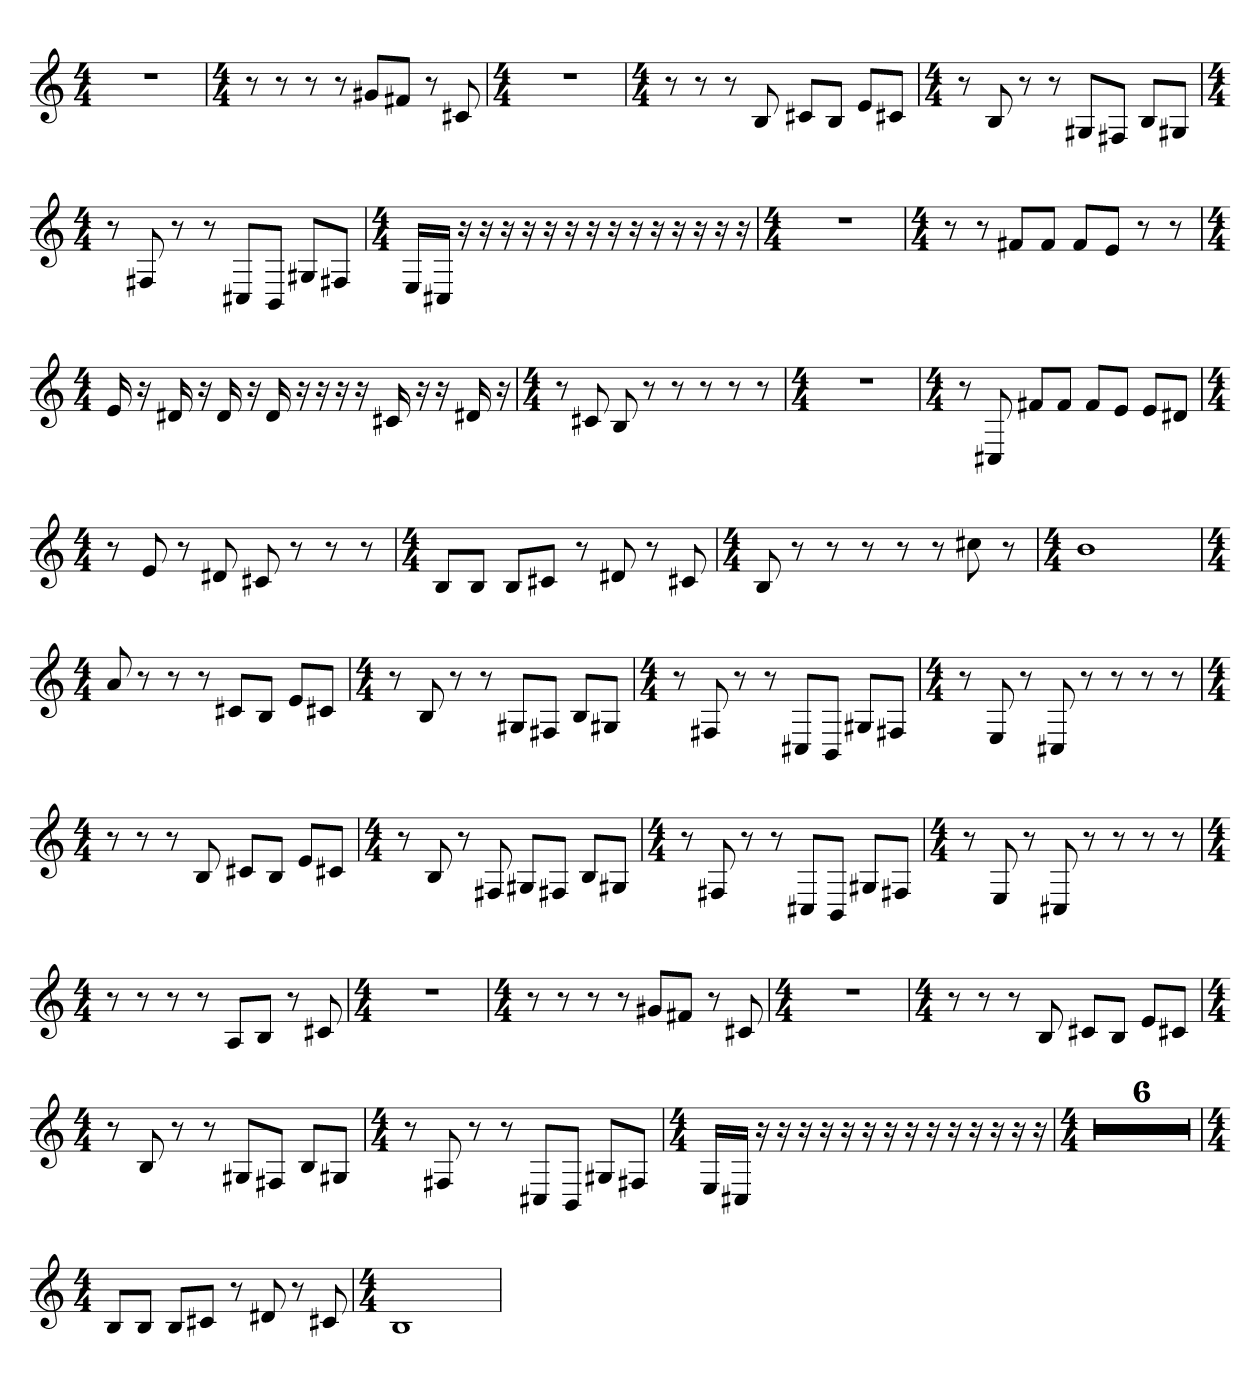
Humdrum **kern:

**kern
*part1
*staff1
*M4/4
=
1r
=
*M4/4
8r
8r
8r
8r
8g#XL
8f#XJ
8r
8c#X
=
*M4/4
1r
=
*M4/4
8r
8r
8r
8B
8c#XL
8BJ
8eL
8c#XJ
=
*M4/4
8r
8B
8r
8r
8G#XL
8F#XJ
8BL
8G#XJ
=
*M4/4
8r
8F#X
8r
8r
8C#XL
8BBJ
8G#XL
8F#XJ
=
*M4/4
16ELL
16C#XJJ
16r
16r
16r
16r
16r
16r
16r
16r
16r
16r
16r
16r
16r
16r
=
*M4/4
1r
=
*M4/4
8r
8r
8f#XL
8f#J
8f#L
8eJ
8r
8r
=
*M4/4
16e
16r
16d#X
16r
16d#
16r
16d#
16r
16r
16r
16r
16c#X
16r
16r
16d#X
16r
=
*M4/4
8r
8c#X
8B
8r
8r
8r
8r
8r
=
*M4/4
1r
=
*M4/4
8r
8C#X
8f#XL
8f#J
8f#L
8eJ
8eL
8d#XJ
=
*M4/4
8r
8e
8r
8d#X
8c#X
8r
8r
8r
=
*M4/4
8BL
8BJ
8BL
8c#XJ
8r
8d#X
8r
8c#X
=
*M4/4
8B
8r
8r
8r
8r
8r
8cc#X
8r
=
*M4/4
1b
=
*M4/4
8a
8r
8r
8r
8c#XL
8BJ
8eL
8c#XJ
=
*M4/4
8r
8B
8r
8r
8G#XL
8F#XJ
8BL
8G#XJ
=
*M4/4
8r
8F#X
8r
8r
8C#XL
8BBJ
8G#XL
8F#XJ
=
*M4/4
8r
8E
8r
8C#X
8r
8r
8r
8r
=
*M4/4
8r
8r
8r
8B
8c#XL
8BJ
8eL
8c#XJ
=
*M4/4
8r
8B
8r
8F#X
8G#XL
8F#XJ
8BL
8G#XJ
=
*M4/4
8r
8F#X
8r
8r
8C#XL
8BBJ
8G#XL
8F#XJ
=
*M4/4
8r
8E
8r
8C#X
8r
8r
8r
8r
=
*M4/4
8r
8r
8r
8r
8AL
8BJ
8r
8c#X
=
*M4/4
1r
=
*M4/4
8r
8r
8r
8r
8g#XL
8f#XJ
8r
8c#X
=
*M4/4
1r
=
*M4/4
8r
8r
8r
8B
8c#XL
8BJ
8eL
8c#XJ
=
*M4/4
8r
8B
8r
8r
8G#XL
8F#XJ
8BL
8G#XJ
=
*M4/4
8r
8F#X
8r
8r
8C#XL
8BBJ
8G#XL
8F#XJ
=
*M4/4
16ELL
16C#XJJ
16r
16r
16r
16r
16r
16r
16r
16r
16r
16r
16r
16r
16r
16r
=
*M4/4
1r
=
*M4/4
1r
=
*M4/4
1r
=
*M4/4
1r
=
*M4/4
1r
=
*M4/4
1r
=
*M4/4
8BL
8BJ
8BL
8c#XJ
8r
8d#X
8r
8c#X
=
*M4/4
1B
=
*-
